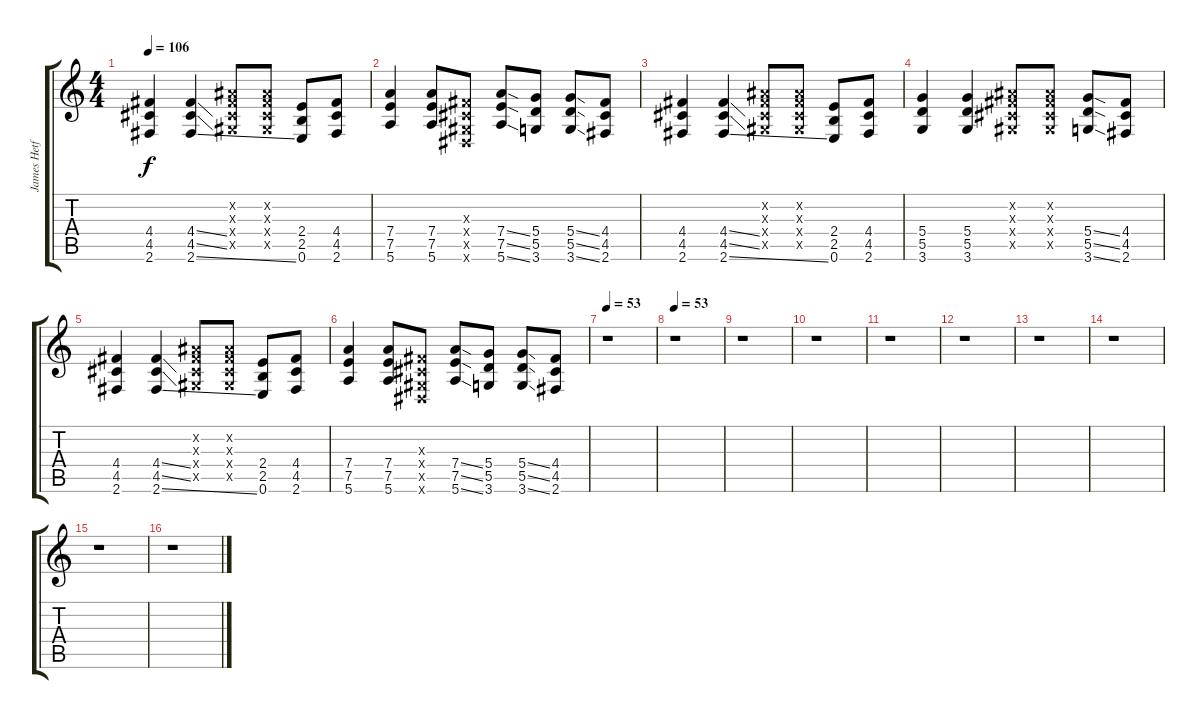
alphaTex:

\track ("James Hetfield Rythm" "James Hetf") {instrument distortionguitar}
\staff {score tabs}
\tuning (E4 B3 G3 D3 A2 E2) {hide}
\ts (4 4)
\tempo 106
\clef g2
\ks c
(4.4 4.5 2.6).4{dy f} (4.4{ss} 4.5{ss} 2.6{ss}).4 (-1.2{x} -1.3{x} -1.4{x} -1.5{x}).8 (-1.2{x} -1.3{x} -1.4{x} -1.5{x}).8 (2.4 2.5 0.6).8 (4.4 4.5 2.6).8 |
(7.4 7.5 5.6).4 (7.4 7.5 5.6).8 (-1.3{x} -1.4{x} -1.5{x} -1.6{x}).8 (7.4{ss} 7.5{ss} 5.6{ss}).8 (5.4 5.5 3.6).8 (5.4{ss} 5.5{ss} 3.6{ss}).8 (4.4 4.5 2.6).8 |
(4.4 4.5 2.6).4 (4.4{ss} 4.5{ss} 2.6{ss}).4 (-1.2{x} -1.3{x} -1.4{x} -1.5{x}).8 (-1.2{x} -1.3{x} -1.4{x} -1.5{x}).8 (2.4 2.5 0.6).8 (4.4 4.5 2.6).8 |
(5.4 5.5 3.6).4 (5.4 5.5 3.6).4 (-1.2{x} -1.3{x} -1.4{x} -1.5{x}).8 (-1.2{x} -1.3{x} -1.4{x} -1.5{x}).8 (5.4{ss} 5.5{ss} 3.6{ss}).8 (4.4 4.5 2.6).8 |
(4.4 4.5 2.6).4 (4.4{ss} 4.5{ss} 2.6{ss}).4 (-1.2{x} -1.3{x} -1.4{x} -1.5{x}).8 (-1.2{x} -1.3{x} -1.4{x} -1.5{x}).8 (2.4 2.5 0.6).8 (4.4 4.5 2.6).8 |
(7.4 7.5 5.6).4 (7.4 7.5 5.6).8 (-1.3{x} -1.4{x} -1.5{x} -1.6{x}).8 (7.4{ss} 7.5{ss} 5.6{ss}).8 (5.4 5.5 3.6).8 (5.4{ss} 5.5{ss} 3.6{ss}).8 (4.4 4.5 2.6).8 |
\tempo 53
r.1 |
\tempo 53
r.1 |
r.1 |
r.1 |
r.1 |
r.1 |
r.1 |
r.1 |
r.1 |
r.1
